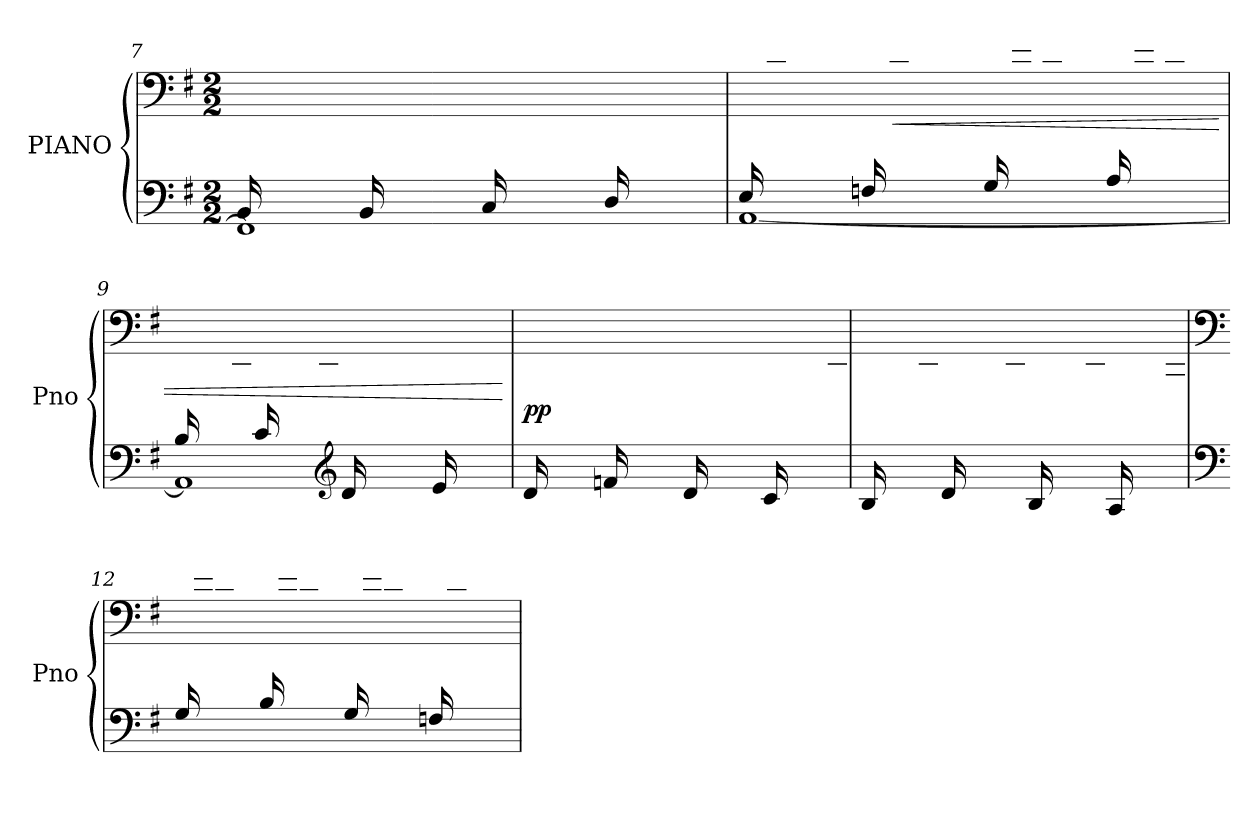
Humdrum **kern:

**kern	**kern	**dynam
*part1	*part1	*part1
*staff2	*staff1	*staff1/2
*I"PIANO	*	*
*I'Pno	*	*
!!LO:LB:g=z
*clefF4	*clefF4	*
*k[f#]	*k[f#]	*
*M2/2	*M2/2	*
=7	=7	=7
*^	*	*
16BB/LL	1FFn]	16ryy	.
8.ryy	.	16B\	.
.	.	16A\	.
.	.	16BB\JJ	.
16BB/LL	.	16ryy	.
8.ryy	.	16B\	.
.	.	16A\	.
.	.	16BB\JJ	.
16C/LL	.	16ryy	.
8.ryy	.	16B\	.
.	.	16A\	.
.	.	16C\JJ	.
16D/LL	.	16ryy	.
8.ryy	.	16B\	.
.	.	16A\	.
.	.	16D\JJ	.
=8	=8	=8	=8
16E/LL	[1AA	16ryy	.
8.ryy	.	16c\	.
.	.	16A\	.
.	.	16E\JJ	.
16Fn/LL	.	16ryy	.
!	!	!	!LO:HP:b
8.ryy	.	16d\	<
.	.	16B\	.
.	.	16Fn\JJ	.
16G/LL	.	16ryy	.
8.ryy	.	16e\	.
.	.	16c\	.
.	.	16G\JJ	.
16A/LL	.	16ryy	.
8.ryy	.	16fn\	.
.	.	16d\	.
.	.	16A\JJ	.
=9	=9	=9	=9
16B/LL	1AA]	16ryy	.
8.ryy	.	16BB\	.
.	.	16GG\	.
.	.	16DD\JJ	.
16c/LL	.	16ryy	.
8.ryy	.	16C\	.
.	.	16AAn\	.
.	.	16EE\JJ	.
*clefG2	*	*	*
16d/LL	.	16ryy	.
*	*	*clefG2	*
8.ryy	.	16b\	.
.	.	16g\	.
.	.	16d\JJ	.
16e/LL	.	16ryy	.
8.ryy	.	16cc\	.
.	.	16a\	.
.	.	16e\JJ	.
*v	*v	*	*
.	.	[
!!LO:LB:g=z
=10	=10	=10
*^	*	*
!	!	!	!LO:DY:b
16d/LL	1ryy	16ryy	pp
8.ryy	.	16b\	.
.	.	16g\	.
.	.	16d\JJ	.
16fn/LL	.	16ryy	.
8.ryy	.	16b\	.
.	.	16g\	.
.	.	16e\JJ	.
16d/LL	.	16ryy	.
8.ryy	.	16b\	.
.	.	16g\	.
.	.	16d\JJ	.
16c/LL	.	16ryy	.
8.ryy	.	16a\	.
.	.	16fn\	.
.	.	16c\JJ	.
=11	=11	=11	=11
16B/LL	1ryy	16ryy	.
8.ryy	.	16g\	.
.	.	16e\	.
.	.	16B\JJ	.
16d/LL	.	16ryy	.
8.ryy	.	16a\	.
.	.	16fn\	.
.	.	16c\JJ	.
16B/LL	.	16ryy	.
8.ryy	.	16g\	.
.	.	16e\	.
.	.	16B\JJ	.
16A/LL	.	16ryy	.
8.ryy	.	16f\	.
.	.	16d\	.
.	.	16A\JJ	.
=12	=12	=12	=12
*clefF4	*	*clefF4	*
16G/LL	1ryy	16ryy	.
8.ryy	.	16e\	.
.	.	16c\	.
.	.	16G\JJ	.
16B/LL	.	16ryy	.
8.ryy	.	16fn\	.
.	.	16d\	.
.	.	16A\JJ	.
16G/LL	.	16ryy	.
8.ryy	.	16e\	.
.	.	16c\	.
.	.	16G\JJ	.
16Fn/LL	.	16ryy	.
8.ryy	.	16d\	.
.	.	16B\	.
.	.	16F\JJ	.
*v	*v	*	*
=	=	=
*-	*-	*-
